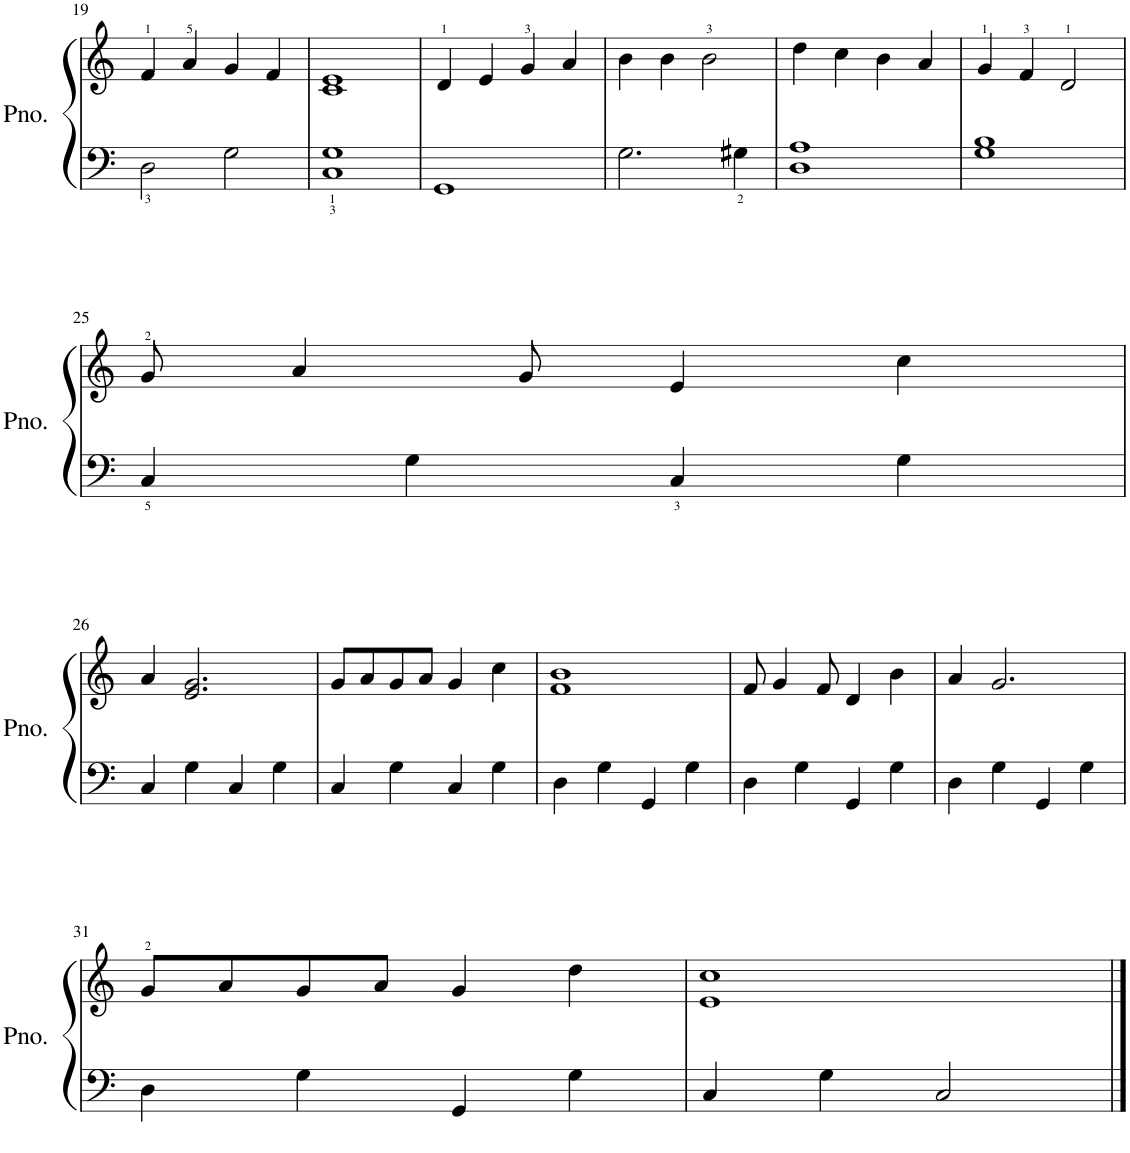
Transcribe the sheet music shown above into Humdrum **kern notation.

**kern	**kern
*part1	*part1
*staff2	*staff1
*I"Piano	*
*I'Pno.	*
!!LO:PB:g=z
*clefF4	*clefG2
*k[]	*k[]
*M4/4	*M4/4
=19	=19
2D\	4f/
.	4a/
2G\	4g/
.	4f/
=20	=20
1C 1G	1c 1e
=21	=21
1GG	4d/
.	4e/
.	4g/
.	4a/
=22	=22
2.G\	4b\
.	4b\
.	2b\
4G#X\	.
=23	=23
1D 1A	4dd\
.	4cc\
.	4b\
.	4a/
=24	=24
1G 1B	4g/
.	4f/
.	2d/
!!LO:LB:g=z
=25	=25
4C/	8g/
.	4a/
4G\	.
.	8g/
4C/	4e/
4G\	4cc\
!!LO:LB:g=z
=26	=26
4C/	4a/
4G\	2.e/ 2.g/
4C/	.
4G\	.
=27	=27
4C/	8g/L
.	8a/
4G\	8g/
.	8a/J
4C/	4g/
4G\	4cc\
=28	=28
4D\	1f 1b
4G\	.
4GG/	.
4G\	.
=29	=29
4D\	8f/
.	4g/
4G\	.
.	8f/
4GG/	4d/
4G\	4b\
=30	=30
4D\	4a/
4G\	2.g/
4GG/	.
4G\	.
!!LO:LB:g=z
=31	=31
4D\	8g/L
.	8a/
4G\	8g/
.	8a/J
4GG/	4g/
4G\	4dd\
=32	=32
4C/	1e 1cc
4G\	.
2C/	.
==	==
*-	*-
